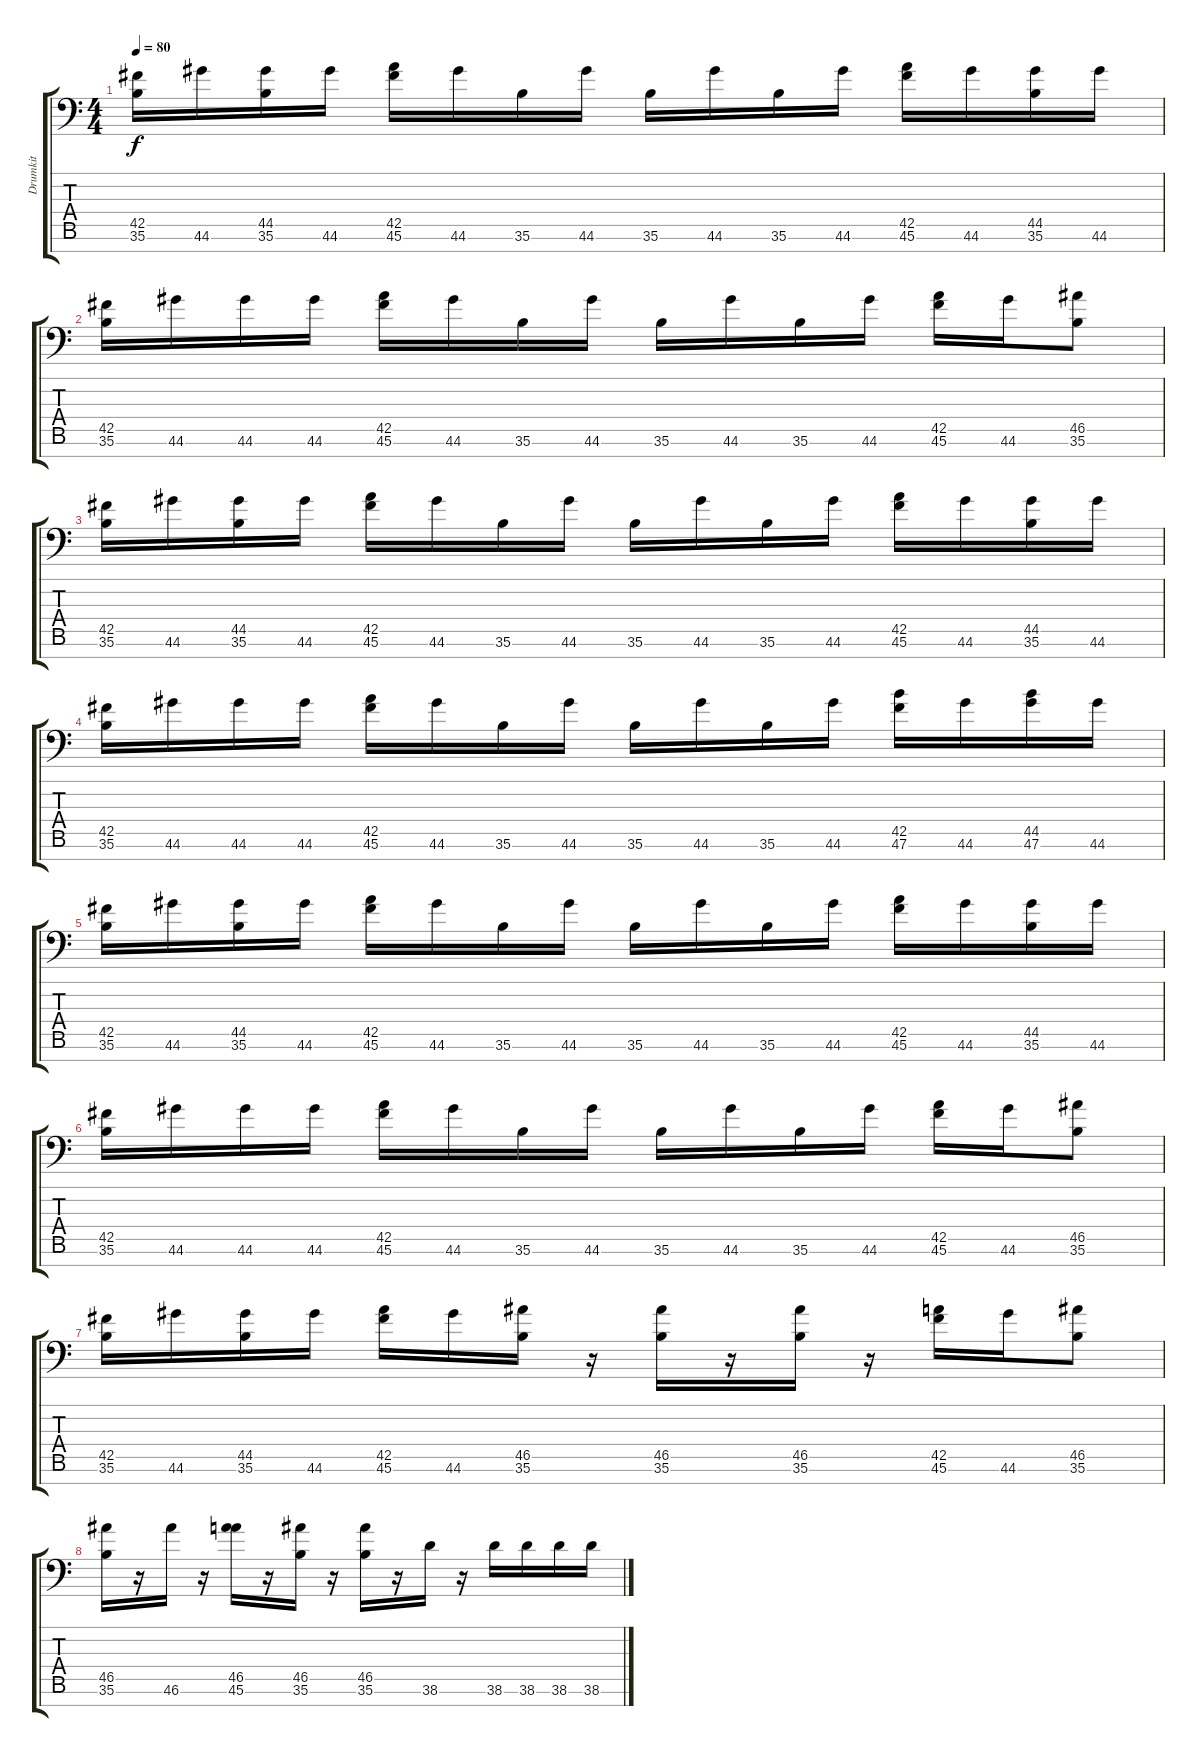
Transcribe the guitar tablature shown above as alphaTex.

\track ("Drumkit" "Drumkit") {instrument acousticgrandpiano}
\staff {score tabs}
\tuning (C-1 C-1 C-1 C-1 C-1 C-1 C-1) {hide}
\ts (4 4)
\tempo 80
\clef f4
\ks c
(42.5 35.6).16{dy f} 44.6.16 (44.5 35.6).16 44.6.16 (42.5 45.6).16 44.6.16 35.6.16 44.6.16 35.6.16 44.6.16 35.6.16 44.6.16 (42.5 45.6).16 44.6.16 (44.5 35.6).16 44.6.16 |
(42.5 35.6).16 44.6.16 44.6.16 44.6.16 (42.5 45.6).16 44.6.16 35.6.16 44.6.16 35.6.16 44.6.16 35.6.16 44.6.16 (42.5 45.6).16 44.6.16 (46.5 35.6).8 |
(42.5 35.6).16 44.6.16 (44.5 35.6).16 44.6.16 (42.5 45.6).16 44.6.16 35.6.16 44.6.16 35.6.16 44.6.16 35.6.16 44.6.16 (42.5 45.6).16 44.6.16 (44.5 35.6).16 44.6.16 |
(42.5 35.6).16 44.6.16 44.6.16 44.6.16 (42.5 45.6).16 44.6.16 35.6.16 44.6.16 35.6.16 44.6.16 35.6.16 44.6.16 (42.5 47.6).16 44.6.16 (44.5 47.6).16 44.6.16 |
(42.5 35.6).16 44.6.16 (44.5 35.6).16 44.6.16 (42.5 45.6).16 44.6.16 35.6.16 44.6.16 35.6.16 44.6.16 35.6.16 44.6.16 (42.5 45.6).16 44.6.16 (44.5 35.6).16 44.6.16 |
(42.5 35.6).16 44.6.16 44.6.16 44.6.16 (42.5 45.6).16 44.6.16 35.6.16 44.6.16 35.6.16 44.6.16 35.6.16 44.6.16 (42.5 45.6).16 44.6.16 (46.5 35.6).8 |
(42.5 35.6).16 44.6.16 (44.5 35.6).16 44.6.16 (42.5 45.6).16 44.6.16 (46.5 35.6).16 r.16 (46.5 35.6).16 r.16 (46.5 35.6).16 r.16 (42.5 45.6).16 44.6.16 (46.5 35.6).8 |
(46.5 35.6).16 r.16 46.6.16 r.16 (46.5 45.6).16 r.16 (46.5 35.6).16 r.16 (46.5 35.6).16 r.16 38.6.16 r.16 38.6.16 38.6.16 38.6.16 38.6.16
